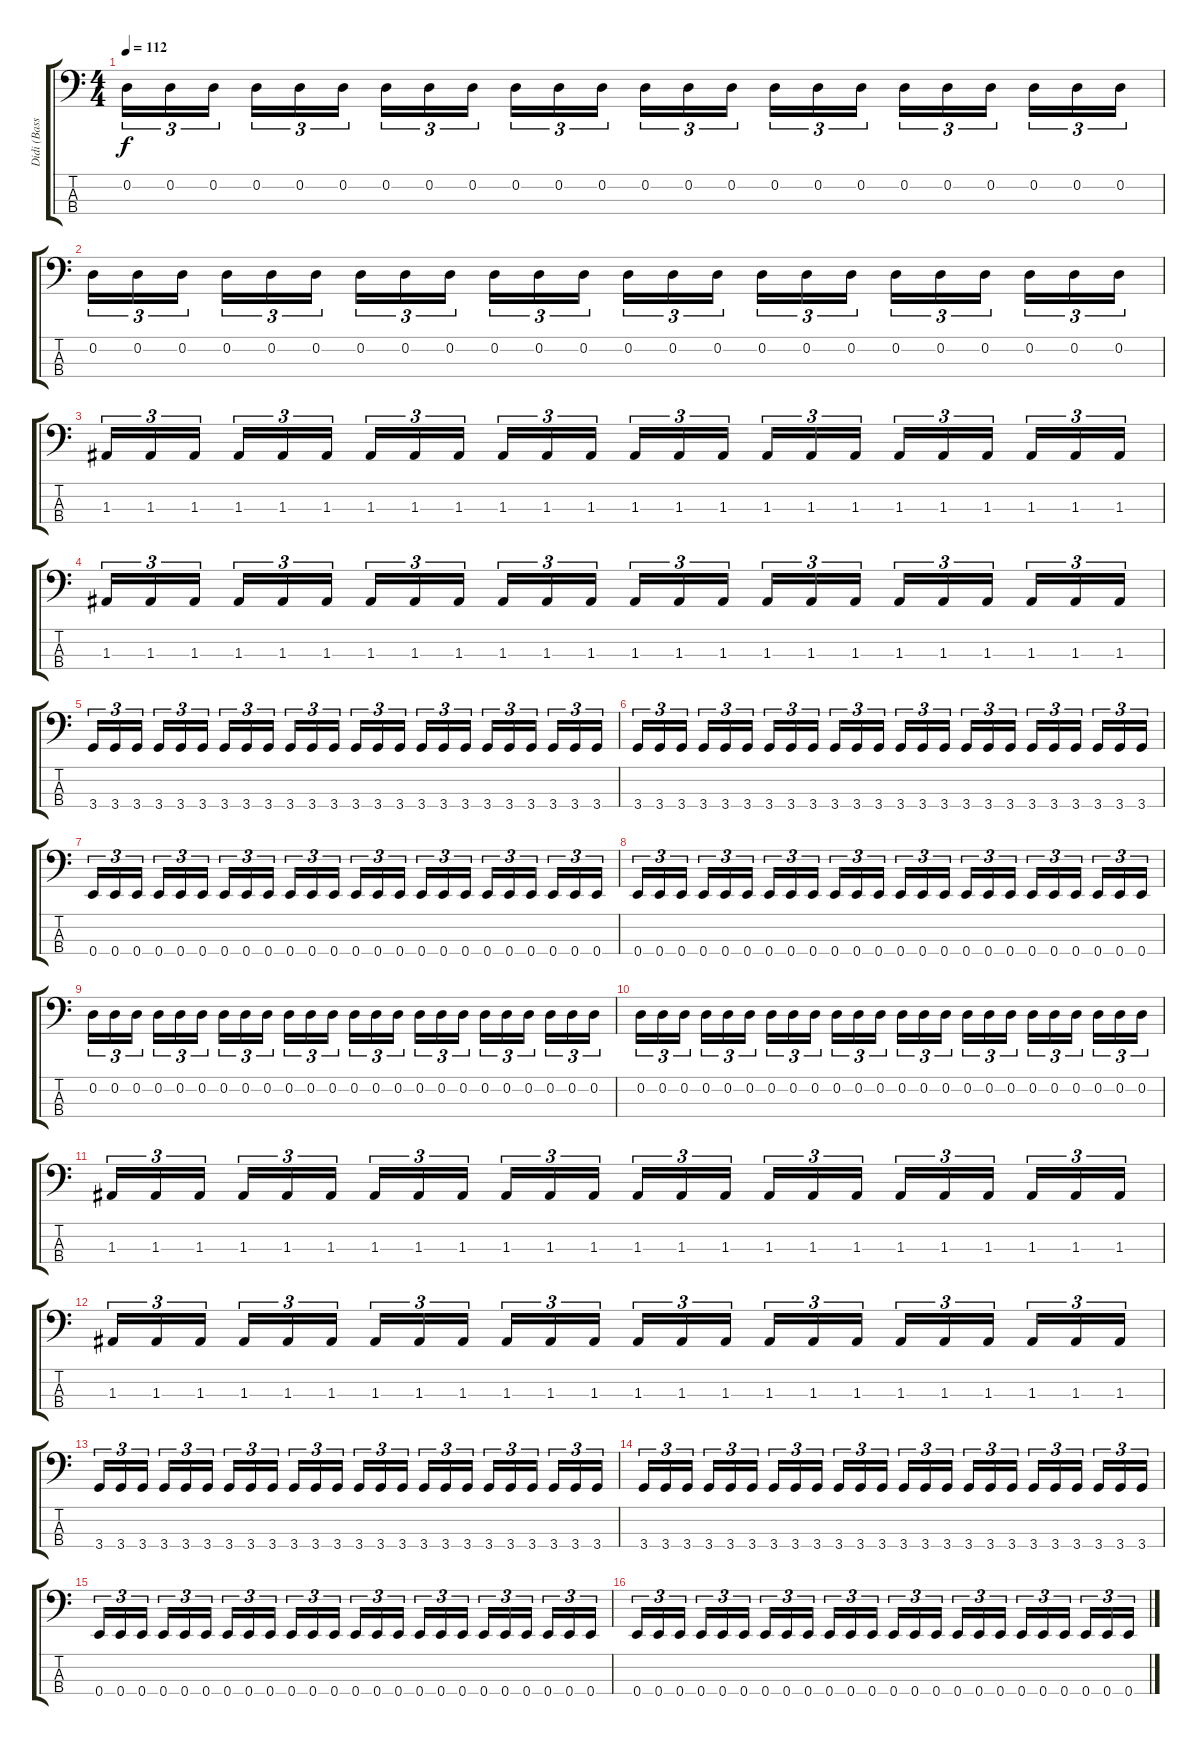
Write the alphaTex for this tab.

\track ("Didi (Bass)" "Didi (Bass") {instrument electricbassfinger}
\staff {score tabs}
\tuning (G2 D2 A1 E1) {hide}
\ts (4 4)
\tempo 112
\clef f4
\ks c
0.2.16{tu (3 2) dy f} 0.2.16{tu (3 2)} 0.2.16{tu (3 2)} 0.2.16{tu (3 2)} 0.2.16{tu (3 2)} 0.2.16{tu (3 2)} 0.2.16{tu (3 2)} 0.2.16{tu (3 2)} 0.2.16{tu (3 2)} 0.2.16{tu (3 2)} 0.2.16{tu (3 2)} 0.2.16{tu (3 2)} 0.2.16{tu (3 2)} 0.2.16{tu (3 2)} 0.2.16{tu (3 2)} 0.2.16{tu (3 2)} 0.2.16{tu (3 2)} 0.2.16{tu (3 2)} 0.2.16{tu (3 2)} 0.2.16{tu (3 2)} 0.2.16{tu (3 2)} 0.2.16{tu (3 2)} 0.2.16{tu (3 2)} 0.2.16{tu (3 2)} |
0.2.16{tu (3 2)} 0.2.16{tu (3 2)} 0.2.16{tu (3 2)} 0.2.16{tu (3 2)} 0.2.16{tu (3 2)} 0.2.16{tu (3 2)} 0.2.16{tu (3 2)} 0.2.16{tu (3 2)} 0.2.16{tu (3 2)} 0.2.16{tu (3 2)} 0.2.16{tu (3 2)} 0.2.16{tu (3 2)} 0.2.16{tu (3 2)} 0.2.16{tu (3 2)} 0.2.16{tu (3 2)} 0.2.16{tu (3 2)} 0.2.16{tu (3 2)} 0.2.16{tu (3 2)} 0.2.16{tu (3 2)} 0.2.16{tu (3 2)} 0.2.16{tu (3 2)} 0.2.16{tu (3 2)} 0.2.16{tu (3 2)} 0.2.16{tu (3 2)} |
1.3.16{tu (3 2)} 1.3.16{tu (3 2)} 1.3.16{tu (3 2)} 1.3.16{tu (3 2)} 1.3.16{tu (3 2)} 1.3.16{tu (3 2)} 1.3.16{tu (3 2)} 1.3.16{tu (3 2)} 1.3.16{tu (3 2)} 1.3.16{tu (3 2)} 1.3.16{tu (3 2)} 1.3.16{tu (3 2)} 1.3.16{tu (3 2)} 1.3.16{tu (3 2)} 1.3.16{tu (3 2)} 1.3.16{tu (3 2)} 1.3.16{tu (3 2)} 1.3.16{tu (3 2)} 1.3.16{tu (3 2)} 1.3.16{tu (3 2)} 1.3.16{tu (3 2)} 1.3.16{tu (3 2)} 1.3.16{tu (3 2)} 1.3.16{tu (3 2)} |
1.3.16{tu (3 2)} 1.3.16{tu (3 2)} 1.3.16{tu (3 2)} 1.3.16{tu (3 2)} 1.3.16{tu (3 2)} 1.3.16{tu (3 2)} 1.3.16{tu (3 2)} 1.3.16{tu (3 2)} 1.3.16{tu (3 2)} 1.3.16{tu (3 2)} 1.3.16{tu (3 2)} 1.3.16{tu (3 2)} 1.3.16{tu (3 2)} 1.3.16{tu (3 2)} 1.3.16{tu (3 2)} 1.3.16{tu (3 2)} 1.3.16{tu (3 2)} 1.3.16{tu (3 2)} 1.3.16{tu (3 2)} 1.3.16{tu (3 2)} 1.3.16{tu (3 2)} 1.3.16{tu (3 2)} 1.3.16{tu (3 2)} 1.3.16{tu (3 2)} |
3.4.16{tu (3 2)} 3.4.16{tu (3 2)} 3.4.16{tu (3 2)} 3.4.16{tu (3 2)} 3.4.16{tu (3 2)} 3.4.16{tu (3 2)} 3.4.16{tu (3 2)} 3.4.16{tu (3 2)} 3.4.16{tu (3 2)} 3.4.16{tu (3 2)} 3.4.16{tu (3 2)} 3.4.16{tu (3 2)} 3.4.16{tu (3 2)} 3.4.16{tu (3 2)} 3.4.16{tu (3 2)} 3.4.16{tu (3 2)} 3.4.16{tu (3 2)} 3.4.16{tu (3 2)} 3.4.16{tu (3 2)} 3.4.16{tu (3 2)} 3.4.16{tu (3 2)} 3.4.16{tu (3 2)} 3.4.16{tu (3 2)} 3.4.16{tu (3 2)} |
3.4.16{tu (3 2)} 3.4.16{tu (3 2)} 3.4.16{tu (3 2)} 3.4.16{tu (3 2)} 3.4.16{tu (3 2)} 3.4.16{tu (3 2)} 3.4.16{tu (3 2)} 3.4.16{tu (3 2)} 3.4.16{tu (3 2)} 3.4.16{tu (3 2)} 3.4.16{tu (3 2)} 3.4.16{tu (3 2)} 3.4.16{tu (3 2)} 3.4.16{tu (3 2)} 3.4.16{tu (3 2)} 3.4.16{tu (3 2)} 3.4.16{tu (3 2)} 3.4.16{tu (3 2)} 3.4.16{tu (3 2)} 3.4.16{tu (3 2)} 3.4.16{tu (3 2)} 3.4.16{tu (3 2)} 3.4.16{tu (3 2)} 3.4.16{tu (3 2)} |
0.4.16{tu (3 2)} 0.4.16{tu (3 2)} 0.4.16{tu (3 2)} 0.4.16{tu (3 2)} 0.4.16{tu (3 2)} 0.4.16{tu (3 2)} 0.4.16{tu (3 2)} 0.4.16{tu (3 2)} 0.4.16{tu (3 2)} 0.4.16{tu (3 2)} 0.4.16{tu (3 2)} 0.4.16{tu (3 2)} 0.4.16{tu (3 2)} 0.4.16{tu (3 2)} 0.4.16{tu (3 2)} 0.4.16{tu (3 2)} 0.4.16{tu (3 2)} 0.4.16{tu (3 2)} 0.4.16{tu (3 2)} 0.4.16{tu (3 2)} 0.4.16{tu (3 2)} 0.4.16{tu (3 2)} 0.4.16{tu (3 2)} 0.4.16{tu (3 2)} |
0.4.16{tu (3 2)} 0.4.16{tu (3 2)} 0.4.16{tu (3 2)} 0.4.16{tu (3 2)} 0.4.16{tu (3 2)} 0.4.16{tu (3 2)} 0.4.16{tu (3 2)} 0.4.16{tu (3 2)} 0.4.16{tu (3 2)} 0.4.16{tu (3 2)} 0.4.16{tu (3 2)} 0.4.16{tu (3 2)} 0.4.16{tu (3 2)} 0.4.16{tu (3 2)} 0.4.16{tu (3 2)} 0.4.16{tu (3 2)} 0.4.16{tu (3 2)} 0.4.16{tu (3 2)} 0.4.16{tu (3 2)} 0.4.16{tu (3 2)} 0.4.16{tu (3 2)} 0.4.16{tu (3 2)} 0.4.16{tu (3 2)} 0.4.16{tu (3 2)} |
0.2.16{tu (3 2)} 0.2.16{tu (3 2)} 0.2.16{tu (3 2)} 0.2.16{tu (3 2)} 0.2.16{tu (3 2)} 0.2.16{tu (3 2)} 0.2.16{tu (3 2)} 0.2.16{tu (3 2)} 0.2.16{tu (3 2)} 0.2.16{tu (3 2)} 0.2.16{tu (3 2)} 0.2.16{tu (3 2)} 0.2.16{tu (3 2)} 0.2.16{tu (3 2)} 0.2.16{tu (3 2)} 0.2.16{tu (3 2)} 0.2.16{tu (3 2)} 0.2.16{tu (3 2)} 0.2.16{tu (3 2)} 0.2.16{tu (3 2)} 0.2.16{tu (3 2)} 0.2.16{tu (3 2)} 0.2.16{tu (3 2)} 0.2.16{tu (3 2)} |
0.2.16{tu (3 2)} 0.2.16{tu (3 2)} 0.2.16{tu (3 2)} 0.2.16{tu (3 2)} 0.2.16{tu (3 2)} 0.2.16{tu (3 2)} 0.2.16{tu (3 2)} 0.2.16{tu (3 2)} 0.2.16{tu (3 2)} 0.2.16{tu (3 2)} 0.2.16{tu (3 2)} 0.2.16{tu (3 2)} 0.2.16{tu (3 2)} 0.2.16{tu (3 2)} 0.2.16{tu (3 2)} 0.2.16{tu (3 2)} 0.2.16{tu (3 2)} 0.2.16{tu (3 2)} 0.2.16{tu (3 2)} 0.2.16{tu (3 2)} 0.2.16{tu (3 2)} 0.2.16{tu (3 2)} 0.2.16{tu (3 2)} 0.2.16{tu (3 2)} |
1.3.16{tu (3 2)} 1.3.16{tu (3 2)} 1.3.16{tu (3 2)} 1.3.16{tu (3 2)} 1.3.16{tu (3 2)} 1.3.16{tu (3 2)} 1.3.16{tu (3 2)} 1.3.16{tu (3 2)} 1.3.16{tu (3 2)} 1.3.16{tu (3 2)} 1.3.16{tu (3 2)} 1.3.16{tu (3 2)} 1.3.16{tu (3 2)} 1.3.16{tu (3 2)} 1.3.16{tu (3 2)} 1.3.16{tu (3 2)} 1.3.16{tu (3 2)} 1.3.16{tu (3 2)} 1.3.16{tu (3 2)} 1.3.16{tu (3 2)} 1.3.16{tu (3 2)} 1.3.16{tu (3 2)} 1.3.16{tu (3 2)} 1.3.16{tu (3 2)} |
1.3.16{tu (3 2)} 1.3.16{tu (3 2)} 1.3.16{tu (3 2)} 1.3.16{tu (3 2)} 1.3.16{tu (3 2)} 1.3.16{tu (3 2)} 1.3.16{tu (3 2)} 1.3.16{tu (3 2)} 1.3.16{tu (3 2)} 1.3.16{tu (3 2)} 1.3.16{tu (3 2)} 1.3.16{tu (3 2)} 1.3.16{tu (3 2)} 1.3.16{tu (3 2)} 1.3.16{tu (3 2)} 1.3.16{tu (3 2)} 1.3.16{tu (3 2)} 1.3.16{tu (3 2)} 1.3.16{tu (3 2)} 1.3.16{tu (3 2)} 1.3.16{tu (3 2)} 1.3.16{tu (3 2)} 1.3.16{tu (3 2)} 1.3.16{tu (3 2)} |
3.4.16{tu (3 2)} 3.4.16{tu (3 2)} 3.4.16{tu (3 2)} 3.4.16{tu (3 2)} 3.4.16{tu (3 2)} 3.4.16{tu (3 2)} 3.4.16{tu (3 2)} 3.4.16{tu (3 2)} 3.4.16{tu (3 2)} 3.4.16{tu (3 2)} 3.4.16{tu (3 2)} 3.4.16{tu (3 2)} 3.4.16{tu (3 2)} 3.4.16{tu (3 2)} 3.4.16{tu (3 2)} 3.4.16{tu (3 2)} 3.4.16{tu (3 2)} 3.4.16{tu (3 2)} 3.4.16{tu (3 2)} 3.4.16{tu (3 2)} 3.4.16{tu (3 2)} 3.4.16{tu (3 2)} 3.4.16{tu (3 2)} 3.4.16{tu (3 2)} |
3.4.16{tu (3 2)} 3.4.16{tu (3 2)} 3.4.16{tu (3 2)} 3.4.16{tu (3 2)} 3.4.16{tu (3 2)} 3.4.16{tu (3 2)} 3.4.16{tu (3 2)} 3.4.16{tu (3 2)} 3.4.16{tu (3 2)} 3.4.16{tu (3 2)} 3.4.16{tu (3 2)} 3.4.16{tu (3 2)} 3.4.16{tu (3 2)} 3.4.16{tu (3 2)} 3.4.16{tu (3 2)} 3.4.16{tu (3 2)} 3.4.16{tu (3 2)} 3.4.16{tu (3 2)} 3.4.16{tu (3 2)} 3.4.16{tu (3 2)} 3.4.16{tu (3 2)} 3.4.16{tu (3 2)} 3.4.16{tu (3 2)} 3.4.16{tu (3 2)} |
0.4.16{tu (3 2)} 0.4.16{tu (3 2)} 0.4.16{tu (3 2)} 0.4.16{tu (3 2)} 0.4.16{tu (3 2)} 0.4.16{tu (3 2)} 0.4.16{tu (3 2)} 0.4.16{tu (3 2)} 0.4.16{tu (3 2)} 0.4.16{tu (3 2)} 0.4.16{tu (3 2)} 0.4.16{tu (3 2)} 0.4.16{tu (3 2)} 0.4.16{tu (3 2)} 0.4.16{tu (3 2)} 0.4.16{tu (3 2)} 0.4.16{tu (3 2)} 0.4.16{tu (3 2)} 0.4.16{tu (3 2)} 0.4.16{tu (3 2)} 0.4.16{tu (3 2)} 0.4.16{tu (3 2)} 0.4.16{tu (3 2)} 0.4.16{tu (3 2)} |
0.4.16{tu (3 2)} 0.4.16{tu (3 2)} 0.4.16{tu (3 2)} 0.4.16{tu (3 2)} 0.4.16{tu (3 2)} 0.4.16{tu (3 2)} 0.4.16{tu (3 2)} 0.4.16{tu (3 2)} 0.4.16{tu (3 2)} 0.4.16{tu (3 2)} 0.4.16{tu (3 2)} 0.4.16{tu (3 2)} 0.4.16{tu (3 2)} 0.4.16{tu (3 2)} 0.4.16{tu (3 2)} 0.4.16{tu (3 2)} 0.4.16{tu (3 2)} 0.4.16{tu (3 2)} 0.4.16{tu (3 2)} 0.4.16{tu (3 2)} 0.4.16{tu (3 2)} 0.4.16{tu (3 2)} 0.4.16{tu (3 2)} 0.4.16{tu (3 2)}
